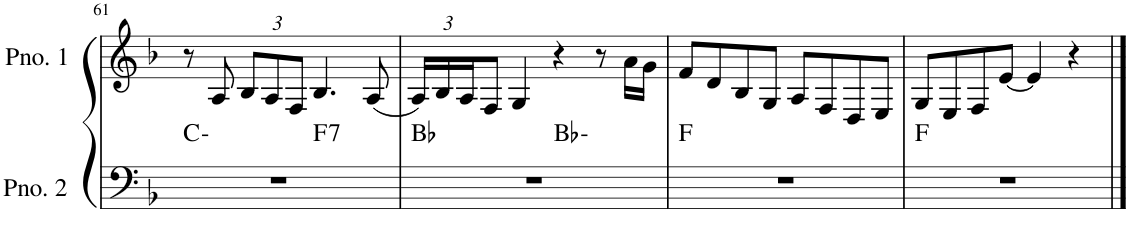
**kern	**harte	**kern
*part2	*part2	*part1
*staff2	*	*staff1
*I"ピアノ 2	*	*I"ピアノ 1
!!LO:PB:g=z
*clefF4	*	*clefG2
*k[b-]	*	*k[b-]
*M4/4	*	*M4/4
=61	=61	=61
*^	*	*
1r	2ryy	C:min	8r
.	.	.	8A/
*	*	*	*Xbrackettup
.	.	.	12B-/L
.	.	.	12A/
.	.	.	12F/J
!	!	!LO:H:kt=7	!
.	2ryy	F:7	4.B-/
.	.	.	(8A/
=62	=62	=62	=62
1r	2ryy	Bb:maj	24A/LL)
.	.	.	24B-/
.	.	.	24A/J
.	.	.	8F/J
.	.	.	4G/
.	2ryy	Bb:min	4r
.	.	.	8r
.	.	.	16a\LL
.	.	.	16g\JJ
*v	*v	*	*
=63	=63	=63
1r	F:maj	8f/L
.	.	8d/
.	.	8B-/
.	.	8G/J
.	.	8A/L
.	.	8F/
.	.	8D/
.	.	8E/J
=64	=64	=64
1r	F:maj	8G/L
.	.	8E/
.	.	8F/
.	.	[8e/J
.	.	4e/]
.	.	4r
==	==	==
*-	*-	*-
